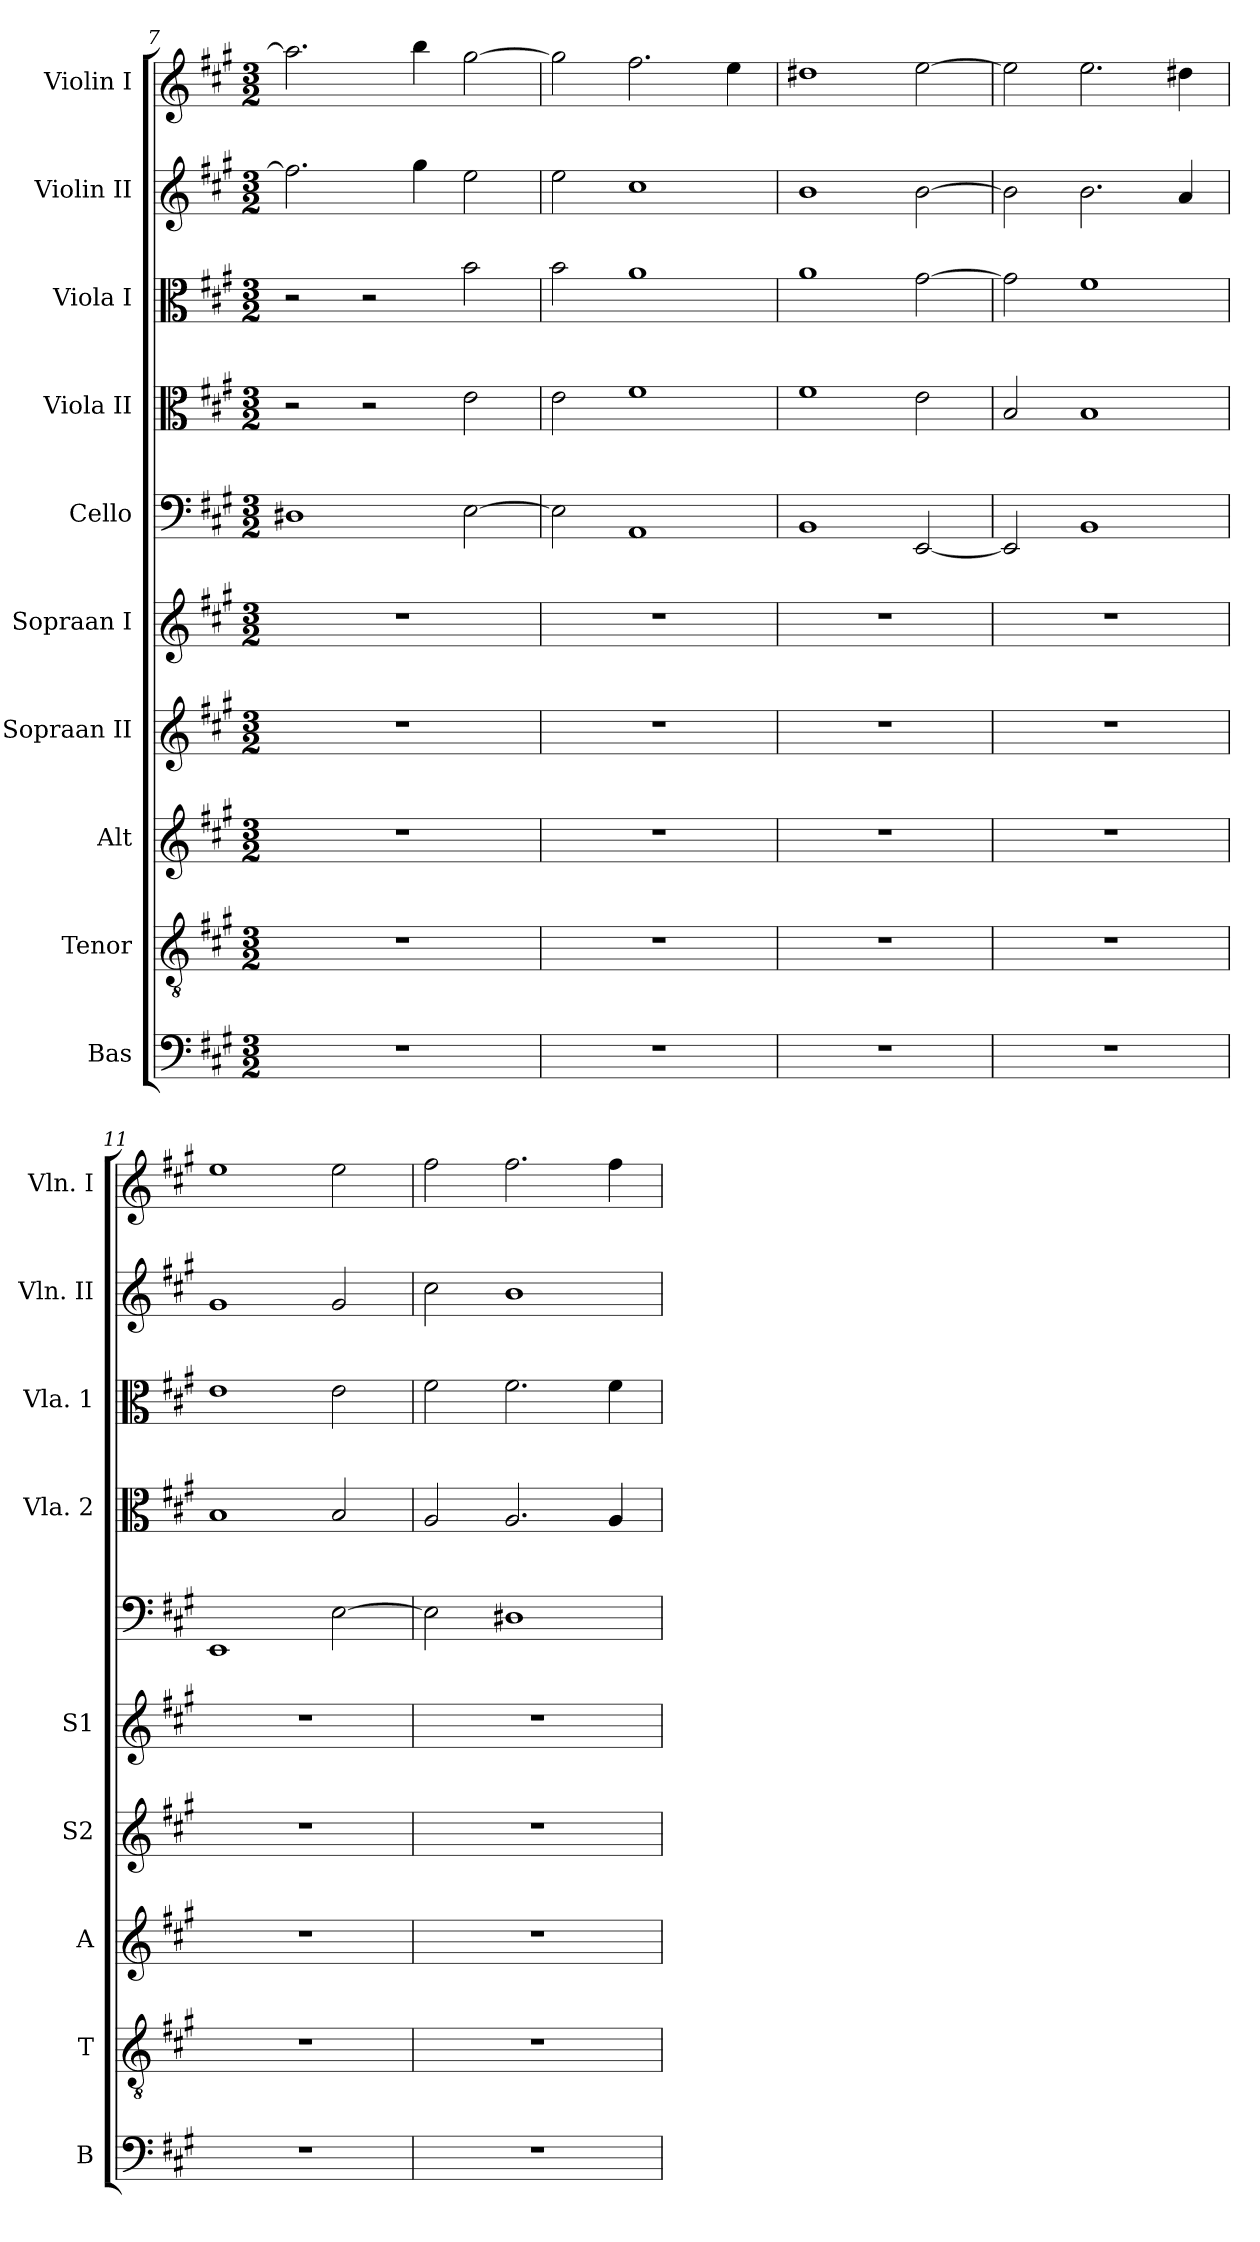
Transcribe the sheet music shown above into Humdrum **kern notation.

**kern	**kern	**kern	**kern	**kern	**kern	**kern	**kern	**kern	**kern
*part10	*part9	*part8	*part7	*part6	*part5	*part4	*part3	*part2	*part1
*staff10	*staff9	*staff8	*staff7	*staff6	*staff5	*staff4	*staff3	*staff2	*staff1
*I"Bas	*I"Tenor	*I"Alt	*I"Sopraan II	*I"Sopraan I	*I"Cello	*I"Viola II	*I"Viola I	*I"Violin II	*I"Violin I
*I'B	*I'T	*I'A	*I'S2	*I'S1	*	*I'Vla. 2	*I'Vla. 1	*I'Vln. II	*I'Vln. I
!!LO:PB:g=z
*clefF4	*clefGv2	*clefG2	*clefG2	*clefG2	*clefF4	*clefC3	*clefC3	*clefG2	*clefG2
*k[f#c#g#]	*k[f#c#g#]	*k[f#c#g#]	*k[f#c#g#]	*k[f#c#g#]	*k[f#c#g#]	*k[f#c#g#]	*k[f#c#g#]	*k[f#c#g#]	*k[f#c#g#]
*A:	*A:	*A:	*A:	*A:	*A:	*A:	*A:	*A:	*A:
*M3/2	*M3/2	*M3/2	*M3/2	*M3/2	*M3/2	*M3/2	*M3/2	*M3/2	*M3/2
=7	=7	=7	=7	=7	=7	=7	=7	=7	=7
1.r	1.r	1.r	1.r	1.r	1D#X	2r	2r	2.ff#\]	2.aa\]
.	.	.	.	.	.	2r	2r	.	.
.	.	.	.	.	.	.	.	4gg#\	4bb\
.	.	.	.	.	[2E\	2e\	2b\	2ee\	[2gg#\
=8	=8	=8	=8	=8	=8	=8	=8	=8	=8
1.r	1.r	1.r	1.r	1.r	2E\]	2e\	2b\	2ee\	2gg#\]
.	.	.	.	.	1AA	1f#	1a	1cc#	2.ff#\
.	.	.	.	.	.	.	.	.	4ee\
=9	=9	=9	=9	=9	=9	=9	=9	=9	=9
1.r	1.r	1.r	1.r	1.r	1BB	1f#	1a	1b	1dd#X
.	.	.	.	.	[2EE/	2e\	[2g#\	[2b\	[2ee\
=10	=10	=10	=10	=10	=10	=10	=10	=10	=10
1.r	1.r	1.r	1.r	1.r	2EE/]	2B/	2g#\]	2b\]	2ee\]
.	.	.	.	.	1BB	1B	1f#	2.b\	2.ee\
.	.	.	.	.	.	.	.	4a/	4dd#X\
=11	=11	=11	=11	=11	=11	=11	=11	=11	=11
1.r	1.r	1.r	1.r	1.r	1EE	1B	1e	1g#	1ee
.	.	.	.	.	[2E\	2B/	2e\	2g#/	2ee\
=12	=12	=12	=12	=12	=12	=12	=12	=12	=12
1.r	1.r	1.r	1.r	1.r	2E\]	2A/	2f#\	2cc#\	2ff#\
.	.	.	.	.	1D#X	2.A/	2.f#\	1b	2.ff#\
.	.	.	.	.	.	4A/	4f#\	.	4ff#\
=	=	=	=	=	=	=	=	=	=
*-	*-	*-	*-	*-	*-	*-	*-	*-	*-
